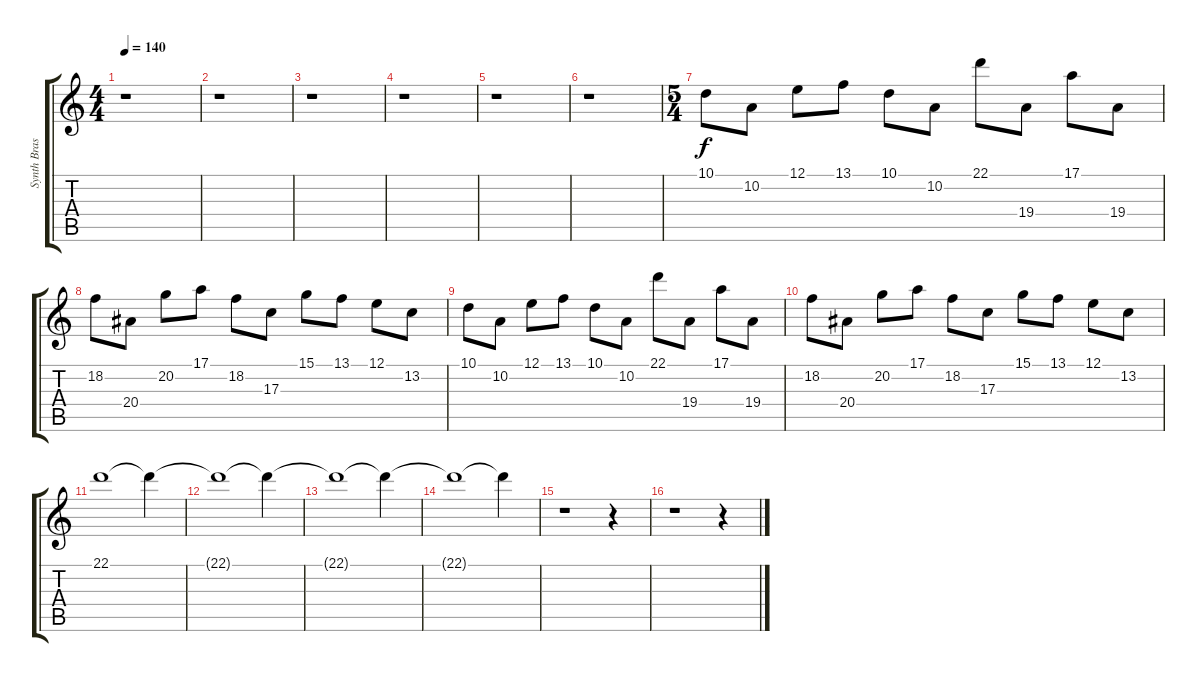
\track ("Synth Brass" "Synth Bras") {instrument synthbrass1}
\staff {score tabs}
\tuning (E4 B3 G3 D3 A2 E2) {hide}
\ts (4 4)
\tempo 140
\clef g2
\ks c
r.1{dy f} |
r.1 |
r.1 |
r.1 |
r.1 |
r.1 |
\ts (5 4)
10.1.8 10.2.8 12.1.8 13.1.8 10.1.8 10.2.8 22.1.8 19.4.8 17.1.8 19.4.8 |
18.2.8 20.4.8 20.2.8 17.1.8 18.2.8 17.3.8 15.1.8 13.1.8 12.1.8 13.2.8 |
10.1.8 10.2.8 12.1.8 13.1.8 10.1.8 10.2.8 22.1.8 19.4.8 17.1.8 19.4.8 |
18.2.8 20.4.8 20.2.8 17.1.8 18.2.8 17.3.8 15.1.8 13.1.8 12.1.8 13.2.8 |
22.1.1 22.1{t}.4 |
22.1{t}.1 22.1{t}.4 |
22.1{t}.1 22.1{t}.4 |
22.1{t}.1 22.1{t}.4 |
r.1 r.4 |
r.1 r.4
